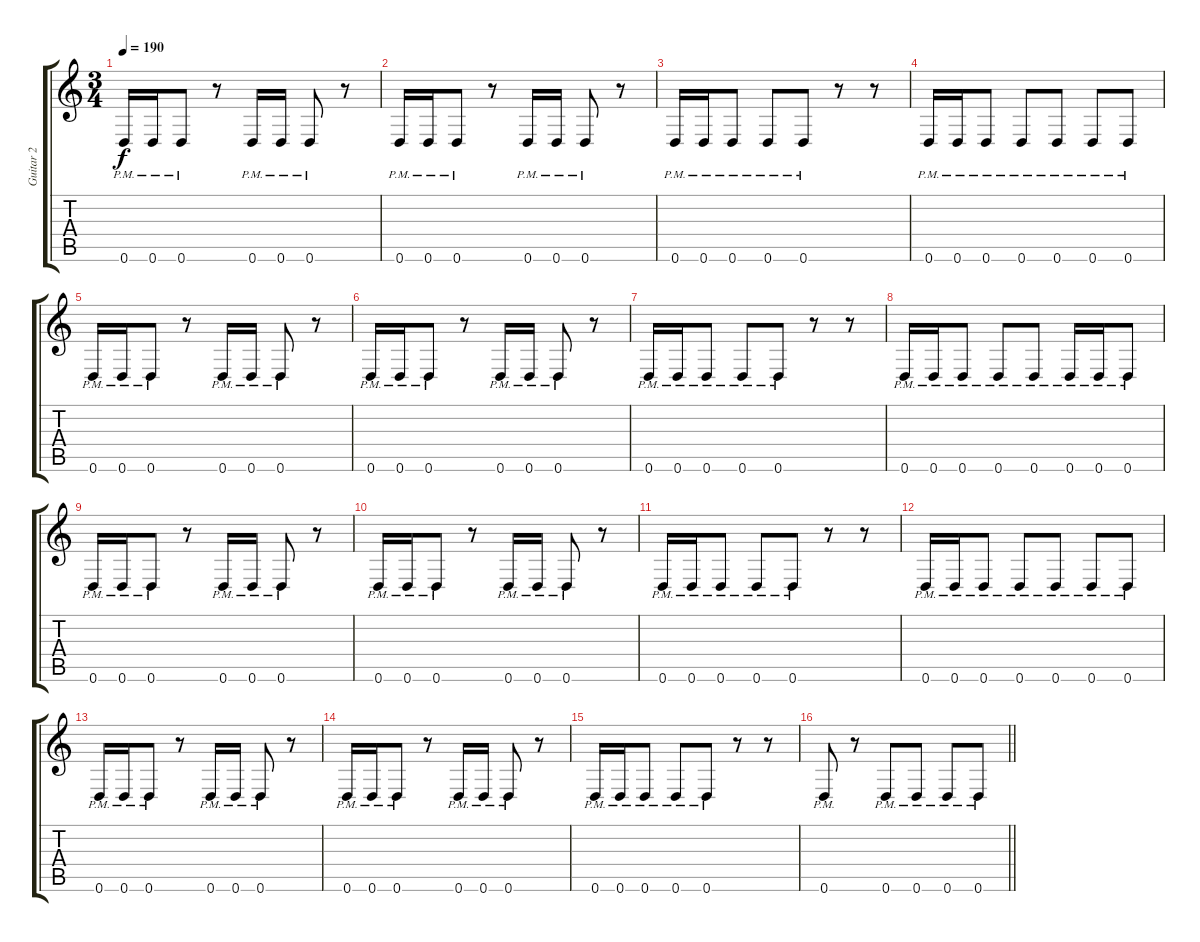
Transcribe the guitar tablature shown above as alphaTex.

\track ("Guitar 2" "Guitar 2") {instrument distortionguitar}
\staff {score tabs}
\tuning (E4 B3 G3 D3 A2 D2) {hide}
\ts (3 4)
\tempo 190
\clef g2
\ks c
0.6{pm}.16{dy f} 0.6{pm}.16 0.6{pm}.8 r.8 0.6{pm}.16 0.6{pm}.16 0.6{pm}.8 r.8 |
0.6{pm}.16 0.6{pm}.16 0.6{pm}.8 r.8 0.6{pm}.16 0.6{pm}.16 0.6{pm}.8 r.8 |
0.6{pm}.16 0.6{pm}.16 0.6{pm}.8 0.6{pm}.8 0.6{pm}.8 r.8 r.8 |
0.6{pm}.16 0.6{pm}.16 0.6{pm}.8 0.6{pm}.8 0.6{pm}.8 0.6{pm}.8 0.6{pm}.8 |
0.6{pm}.16 0.6{pm}.16 0.6{pm}.8 r.8 0.6{pm}.16 0.6{pm}.16 0.6{pm}.8 r.8 |
0.6{pm}.16 0.6{pm}.16 0.6{pm}.8 r.8 0.6{pm}.16 0.6{pm}.16 0.6{pm}.8 r.8 |
0.6{pm}.16 0.6{pm}.16 0.6{pm}.8 0.6{pm}.8 0.6{pm}.8 r.8 r.8 |
0.6{pm}.16 0.6{pm}.16 0.6{pm}.8 0.6{pm}.8 0.6{pm}.8 0.6{pm}.16 0.6{pm}.16 0.6{pm}.8 |
0.6{pm}.16 0.6{pm}.16 0.6{pm}.8 r.8 0.6{pm}.16 0.6{pm}.16 0.6{pm}.8 r.8 |
0.6{pm}.16 0.6{pm}.16 0.6{pm}.8 r.8 0.6{pm}.16 0.6{pm}.16 0.6{pm}.8 r.8 |
0.6{pm}.16 0.6{pm}.16 0.6{pm}.8 0.6{pm}.8 0.6{pm}.8 r.8 r.8 |
0.6{pm}.16 0.6{pm}.16 0.6{pm}.8 0.6{pm}.8 0.6{pm}.8 0.6{pm}.8 0.6{pm}.8 |
0.6{pm}.16 0.6{pm}.16 0.6{pm}.8 r.8 0.6{pm}.16 0.6{pm}.16 0.6{pm}.8 r.8 |
0.6{pm}.16 0.6{pm}.16 0.6{pm}.8 r.8 0.6{pm}.16 0.6{pm}.16 0.6{pm}.8 r.8 |
0.6{pm}.16 0.6{pm}.16 0.6{pm}.8 0.6{pm}.8 0.6{pm}.8 r.8 r.8 |
\barLineRight lightlight
0.6{pm}.8 r.8 0.6{pm}.8 0.6{pm}.8 0.6{pm}.8 0.6{pm}.8
